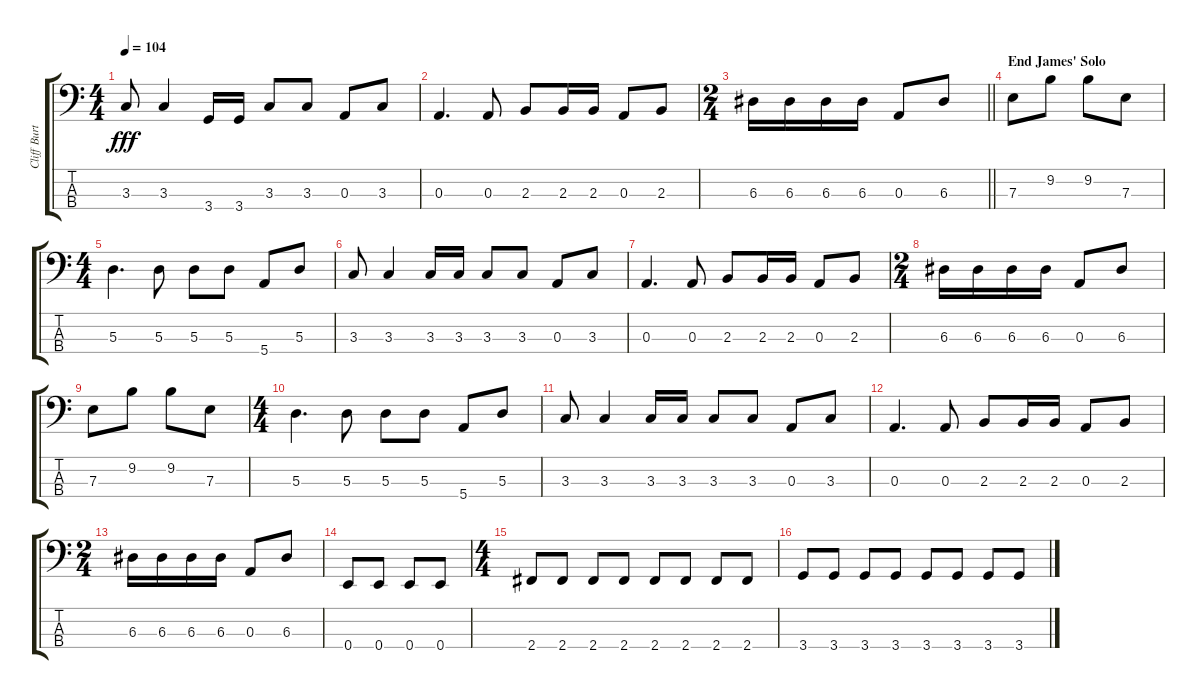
\track ("Cliff Burton" "Cliff Burt") {instrument electricbassfinger}
\staff {score tabs}
\tuning (G2 D2 A1 E1) {hide}
\ts (4 4)
\tempo 104
\clef f4
\ks c
3.3.8{dy fff} 3.3.4 3.4.16 3.4.16 3.3.8 3.3.8 0.3.8 3.3.8 |
0.3.4{d} 0.3.8 2.3.8 2.3.16 2.3.16 0.3.8 2.3.8 |
\ts (2 4)
\barLineRight lightlight
6.3.16 6.3.16 6.3.16 6.3.16 0.3.8 6.3.8 |
\section ("" "End James' Solo")
7.3.8 9.2.8 9.2.8 7.3.8 |
\ts (4 4)
5.3.4{d} 5.3.8 5.3.8 5.3.8 5.4.8 5.3.8 |
3.3.8 3.3.4 3.3.16 3.3.16 3.3.8 3.3.8 0.3.8 3.3.8 |
0.3.4{d} 0.3.8 2.3.8 2.3.16 2.3.16 0.3.8 2.3.8 |
\ts (2 4)
6.3.16 6.3.16 6.3.16 6.3.16 0.3.8 6.3.8 |
7.3.8 9.2.8 9.2.8 7.3.8 |
\ts (4 4)
5.3.4{d} 5.3.8 5.3.8 5.3.8 5.4.8 5.3.8 |
3.3.8 3.3.4 3.3.16 3.3.16 3.3.8 3.3.8 0.3.8 3.3.8 |
0.3.4{d} 0.3.8 2.3.8 2.3.16 2.3.16 0.3.8 2.3.8 |
\ts (2 4)
6.3.16 6.3.16 6.3.16 6.3.16 0.3.8 6.3.8 |
0.4.8{volume 12} 0.4.8 0.4.8 0.4.8 |
\ts (4 4)
2.4.8 2.4.8 2.4.8 2.4.8 2.4.8 2.4.8 2.4.8 2.4.8 |
3.4.8 3.4.8 3.4.8 3.4.8 3.4.8 3.4.8 3.4.8 3.4.8
